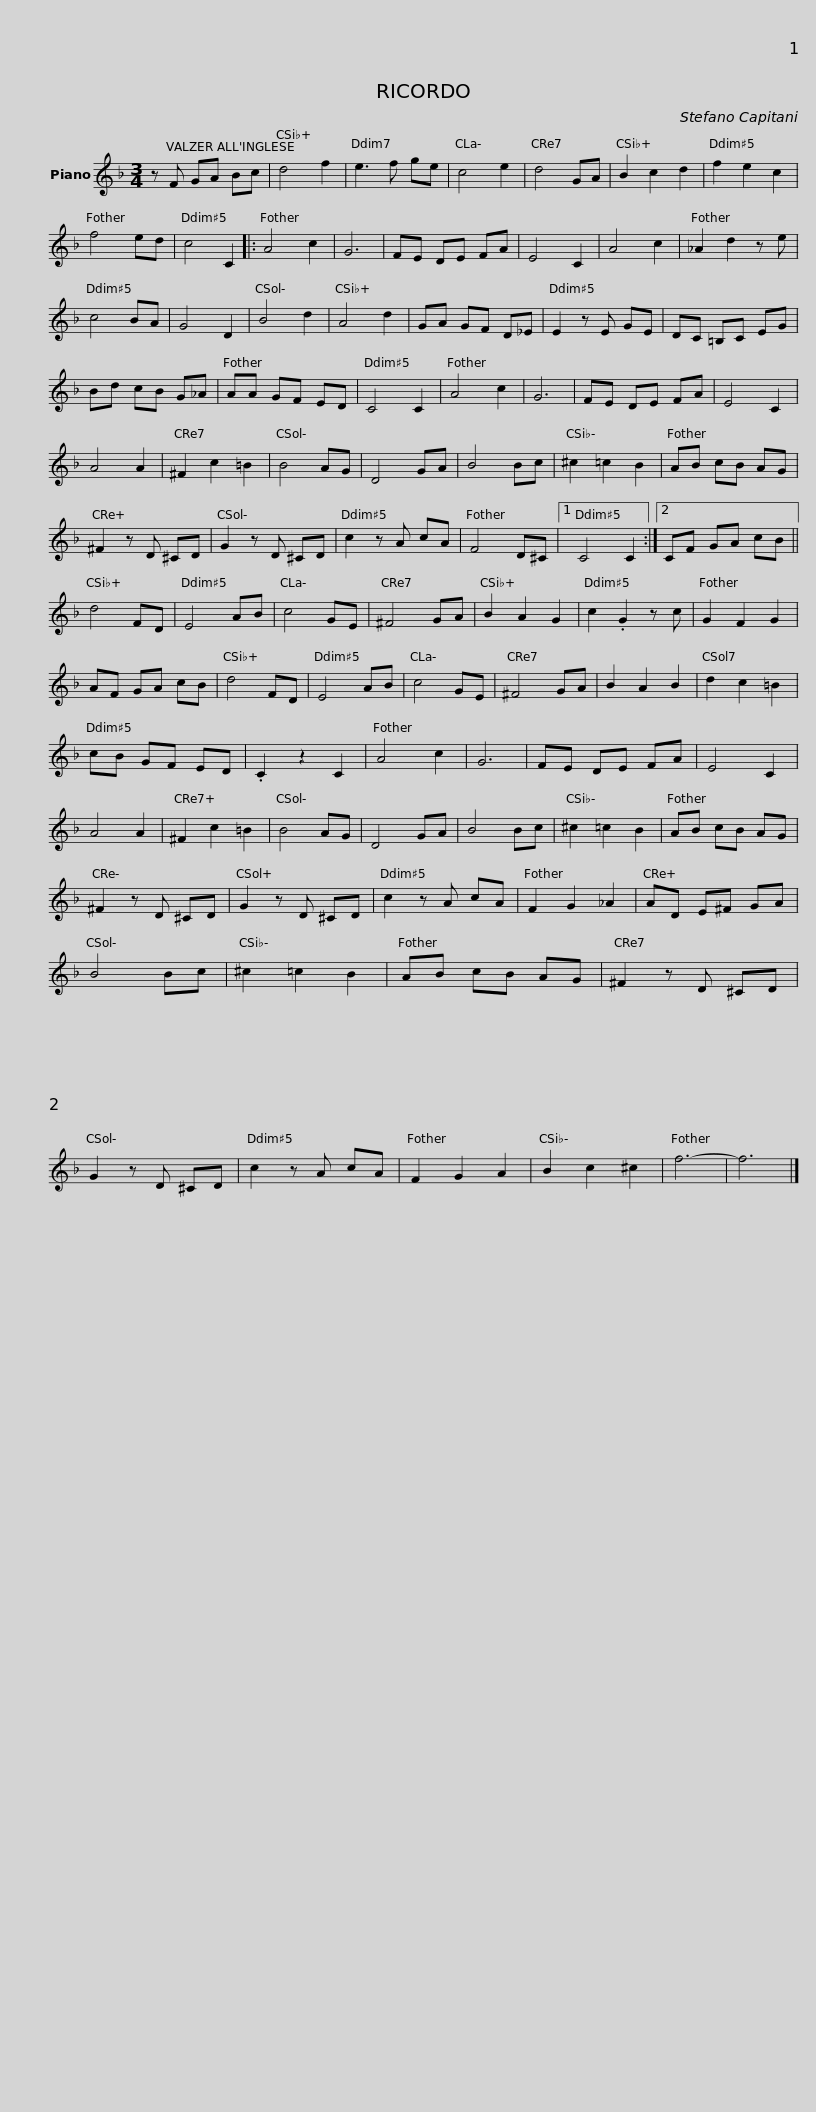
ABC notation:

X:1
L:1/8
M:3/4
I:linebreak $
K:F
V:1 treble
V:1
 z F GA Bc | d4 f2 | e3 f ge | c4 e2 | d4 GA | %5
 B2 c2 d2 | f2 e2 c2 | f4 ed | c4 C2 |: A4 c2 | %10
 G6 |$ FE DE FA | E4 C2 | A4 c2 | _A2 d2 z e | %15
 c4 BA | G4 D2 | B4 d2 | A4 d2 | GA GF D_E | %20
 E2 z E GE |$ DC =B,C EG | Bd cB G_A | AA GF ED | C4 C2 | %25
 A4 c2 | G6 | FE DE FA | E4 C2 | A4 A2 | %30
 ^F2 c2 =B2 |$ B4 AG | D4 GA | B4 Bc | ^c2 =c2 B2 | %35
 AB cB AG | ^F2 z D ^CD | G2 z D ^CD | c2 z A cA | F4 D^C |1$ %40
 C4 C2 :|2 CF GA cB || d4 FD | E4 AB | c4 GE | %45
 ^F4 GA | B2 A2 G2 | c2 .G2 z c | G2 F2 G2 | AF GA cB |$ %50
 d4 FD | E4 AB | c4 GE | ^F4 GA | B2 A2 B2 | %55
 d2 c2 =B2 | cB GF ED | .C2 z2 C2 | A4 c2 | G6 |$ %60
 FE DE FA | E4 C2 | A4 A2 | ^F2 c2 =B2 | B4 AG | %65
 D4 GA | B4 Bc | ^c2 =c2 B2 | AB cB AG |$ ^F2 z D ^CD | %70
 G2 z D ^CD | c2 z A cA | F2 G2 _A2 | AD E^F GA | B4 Bc | %75
 ^c2 =c2 B2 | AB cB AG |$ ^F2 z D ^CD | G2 z D ^CD | c2 z A cA | %80
 F2 G2 A2 | B2 c2 ^c2 | f6- | f6 |] %84
